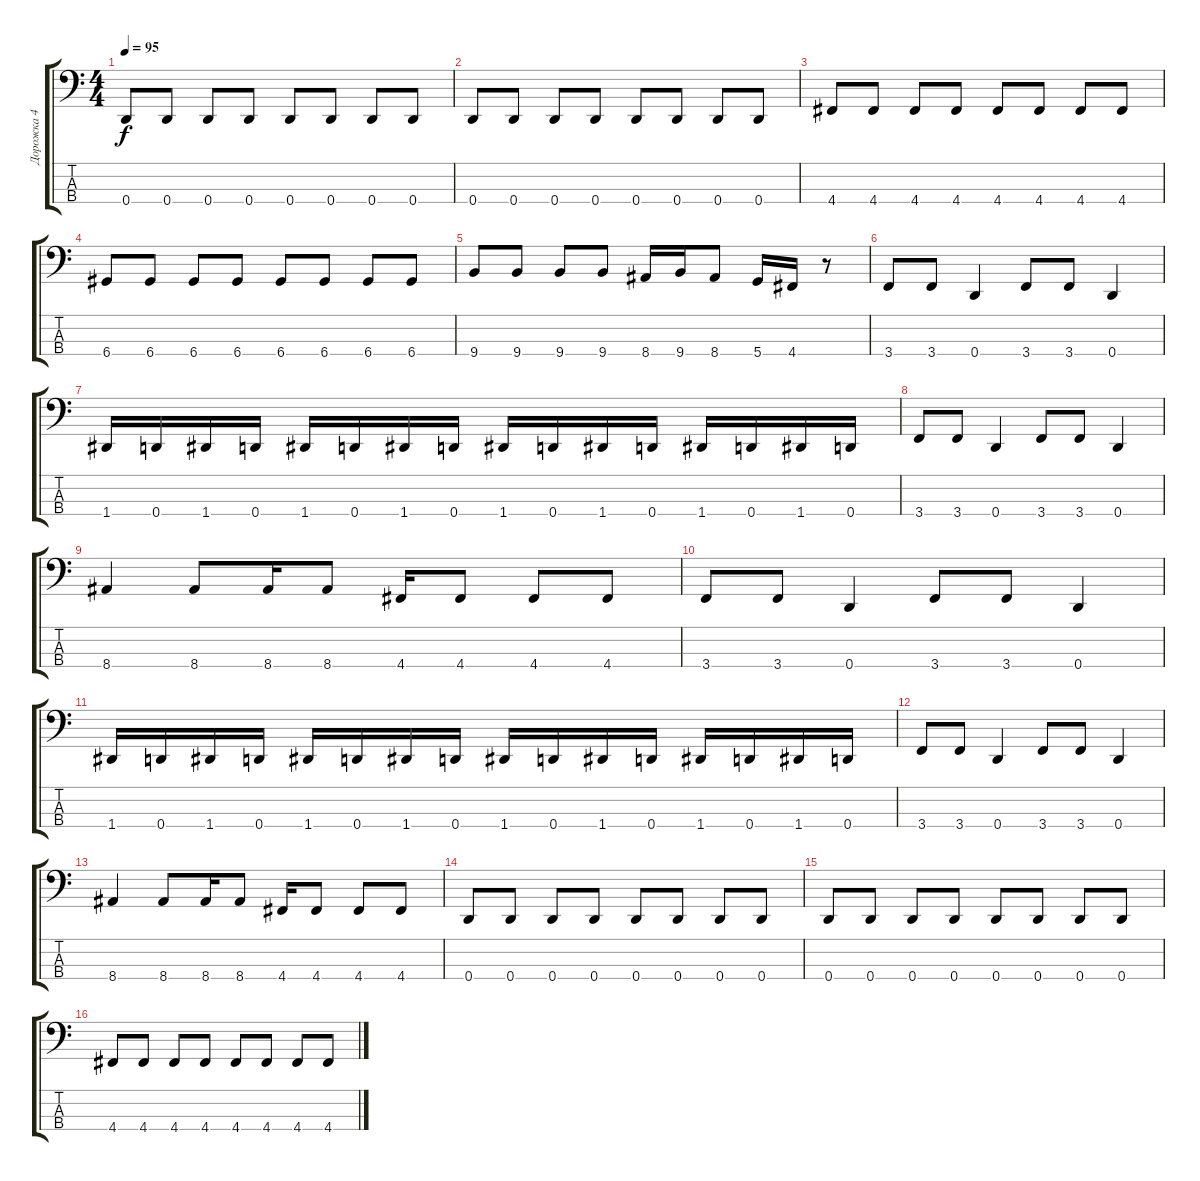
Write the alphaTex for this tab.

\track ("Дорожка 4" "Дорожка 4") {instrument electricbassfinger}
\staff {score tabs}
\tuning (G2 D2 A1 D1) {hide}
\ts (4 4)
\tempo 95
\clef f4
\ks c
0.4.8{dy f} 0.4.8 0.4.8 0.4.8 0.4.8 0.4.8 0.4.8 0.4.8 |
0.4.8 0.4.8 0.4.8 0.4.8 0.4.8 0.4.8 0.4.8 0.4.8 |
4.4.8 4.4.8 4.4.8 4.4.8 4.4.8 4.4.8 4.4.8 4.4.8 |
6.4.8 6.4.8 6.4.8 6.4.8 6.4.8 6.4.8 6.4.8 6.4.8 |
9.4.8 9.4.8 9.4.8 9.4.8 8.4.16 9.4.16 8.4.8 5.4.16 4.4.16 r.8 |
3.4.8 3.4.8 0.4.4 3.4.8 3.4.8 0.4.4 |
1.4.16 0.4.16 1.4.16 0.4.16 1.4.16 0.4.16 1.4.16 0.4.16 1.4.16 0.4.16 1.4.16 0.4.16 1.4.16 0.4.16 1.4.16 0.4.16 |
3.4.8 3.4.8 0.4.4 3.4.8 3.4.8 0.4.4 |
8.4.4 8.4.8 8.4.16 8.4.8 4.4.16 4.4.8 4.4.8 4.4.8 |
3.4.8 3.4.8 0.4.4 3.4.8 3.4.8 0.4.4 |
1.4.16 0.4.16 1.4.16 0.4.16 1.4.16 0.4.16 1.4.16 0.4.16 1.4.16 0.4.16 1.4.16 0.4.16 1.4.16 0.4.16 1.4.16 0.4.16 |
3.4.8 3.4.8 0.4.4 3.4.8 3.4.8 0.4.4 |
8.4.4 8.4.8 8.4.16 8.4.8 4.4.16 4.4.8 4.4.8 4.4.8 |
0.4.8 0.4.8 0.4.8 0.4.8 0.4.8 0.4.8 0.4.8 0.4.8 |
0.4.8 0.4.8 0.4.8 0.4.8 0.4.8 0.4.8 0.4.8 0.4.8 |
4.4.8 4.4.8 4.4.8 4.4.8 4.4.8 4.4.8 4.4.8 4.4.8
